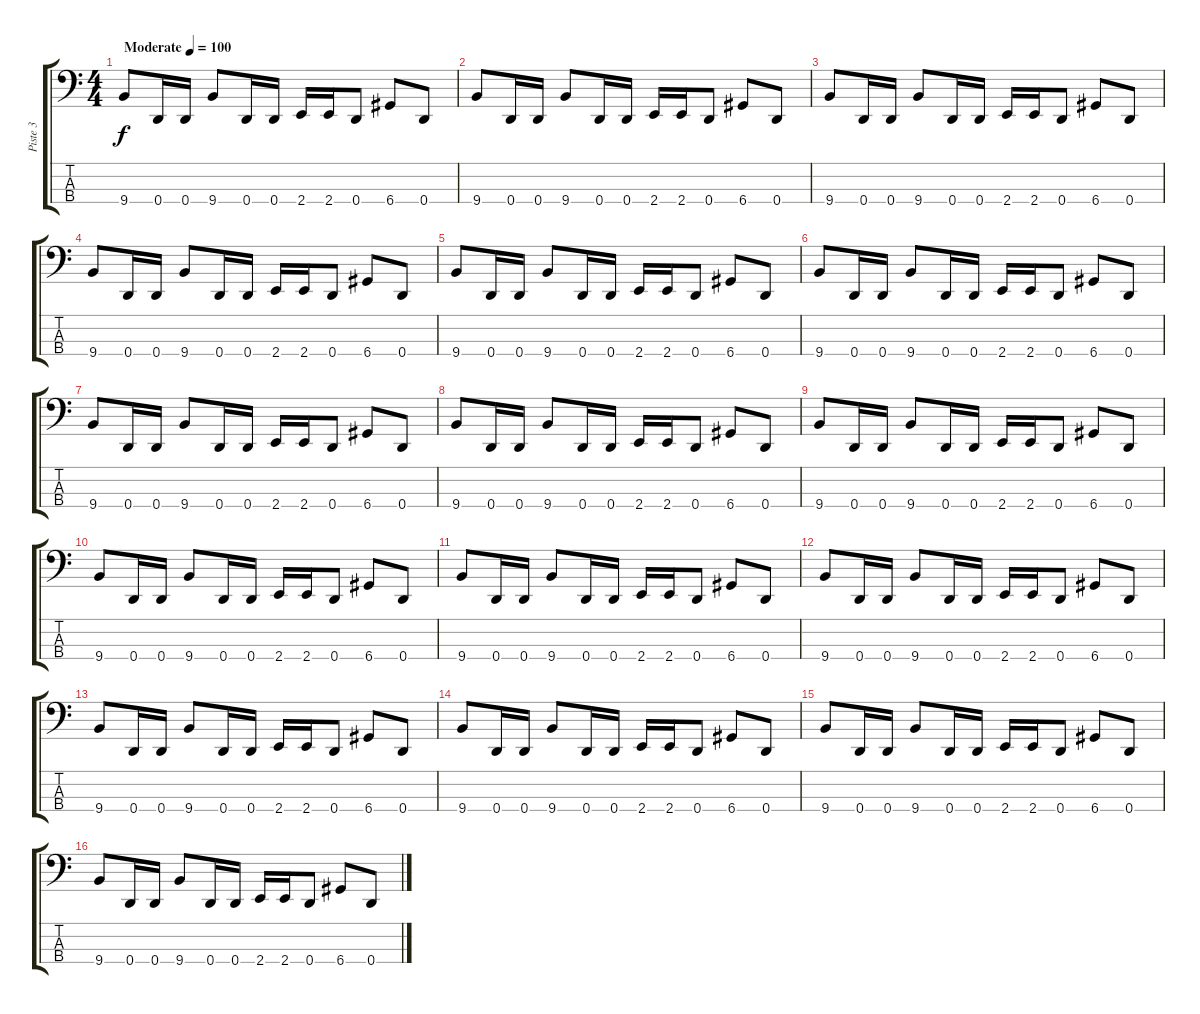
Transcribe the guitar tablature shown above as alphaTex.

\track ("Piste 3" "Piste 3") {instrument electricbassfinger}
\staff {score tabs}
\tuning (G2 D2 A1 D1) {hide}
\ts (4 4)
\tempo (100 "Moderate")
\clef f4
\ks c
9.4.8{dy f instrument electricbassfinger} 0.4.16 0.4.16 9.4.8 0.4.16 0.4.16 2.4.16 2.4.16 0.4.8 6.4.8 0.4.8 |
9.4.8 0.4.16 0.4.16 9.4.8 0.4.16 0.4.16 2.4.16 2.4.16 0.4.8 6.4.8 0.4.8 |
9.4.8 0.4.16 0.4.16 9.4.8 0.4.16 0.4.16 2.4.16 2.4.16 0.4.8 6.4.8 0.4.8 |
9.4.8 0.4.16 0.4.16 9.4.8 0.4.16 0.4.16 2.4.16 2.4.16 0.4.8 6.4.8 0.4.8 |
9.4.8 0.4.16 0.4.16 9.4.8 0.4.16 0.4.16 2.4.16 2.4.16 0.4.8 6.4.8 0.4.8 |
9.4.8 0.4.16 0.4.16 9.4.8 0.4.16 0.4.16 2.4.16 2.4.16 0.4.8 6.4.8 0.4.8 |
9.4.8 0.4.16 0.4.16 9.4.8 0.4.16 0.4.16 2.4.16 2.4.16 0.4.8 6.4.8 0.4.8 |
9.4.8 0.4.16 0.4.16 9.4.8 0.4.16 0.4.16 2.4.16 2.4.16 0.4.8 6.4.8 0.4.8 |
9.4.8 0.4.16 0.4.16 9.4.8 0.4.16 0.4.16 2.4.16 2.4.16 0.4.8 6.4.8 0.4.8 |
9.4.8 0.4.16 0.4.16 9.4.8 0.4.16 0.4.16 2.4.16 2.4.16 0.4.8 6.4.8 0.4.8 |
9.4.8 0.4.16 0.4.16 9.4.8 0.4.16 0.4.16 2.4.16 2.4.16 0.4.8 6.4.8 0.4.8 |
9.4.8 0.4.16 0.4.16 9.4.8 0.4.16 0.4.16 2.4.16 2.4.16 0.4.8 6.4.8 0.4.8 |
9.4.8 0.4.16 0.4.16 9.4.8 0.4.16 0.4.16 2.4.16 2.4.16 0.4.8 6.4.8 0.4.8 |
9.4.8 0.4.16 0.4.16 9.4.8 0.4.16 0.4.16 2.4.16 2.4.16 0.4.8 6.4.8 0.4.8 |
9.4.8 0.4.16 0.4.16 9.4.8 0.4.16 0.4.16 2.4.16 2.4.16 0.4.8 6.4.8 0.4.8 |
9.4.8 0.4.16 0.4.16 9.4.8 0.4.16 0.4.16 2.4.16 2.4.16 0.4.8 6.4.8 0.4.8
